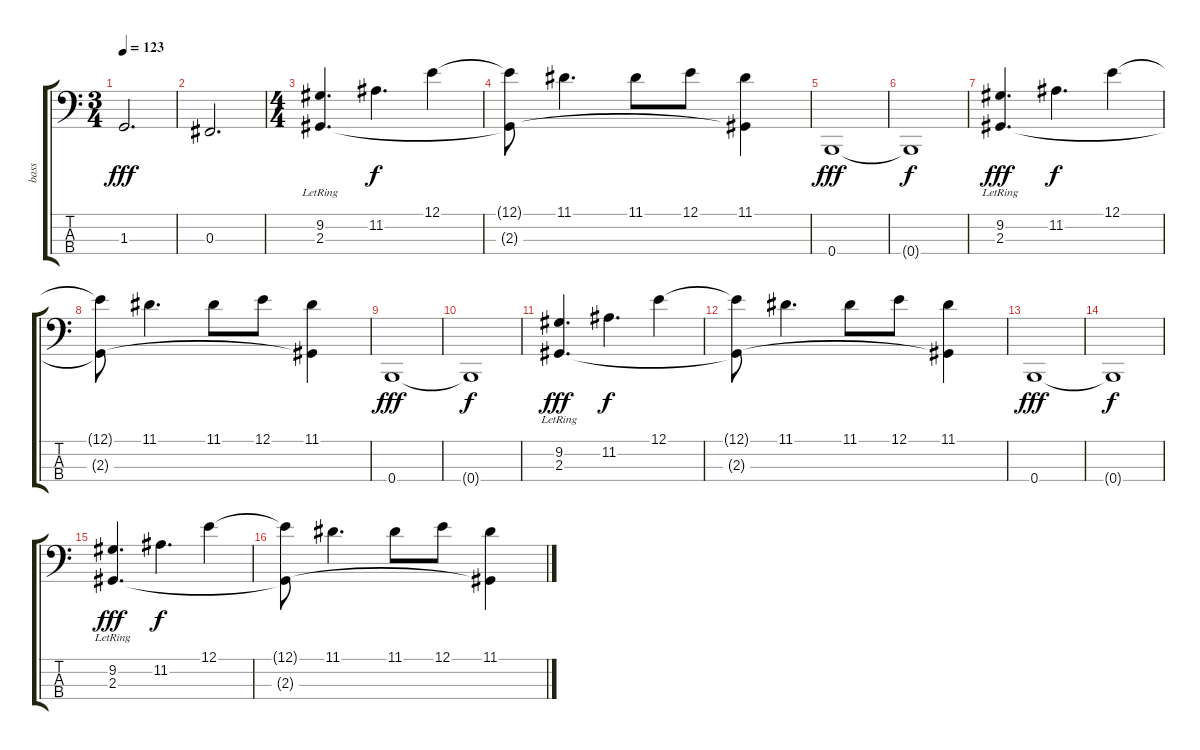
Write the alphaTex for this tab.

\track ("bass" "bass") {instrument electricbassfinger}
\staff {score tabs}
\tuning (E2 B1 Gb1 B0) {hide}
\ts (3 4)
\tempo 123
\clef f4
\ks c
1.3.2{d dy fff} |
0.3.2{d} |
\ts (4 4)
(9.2 2.3{lr}).4{d} 11.2.4{d dy f} 12.1.4 |
(12.1{t} 2.3{t}).8 11.1.4{d} 11.1.8 12.1.8 (11.1 2.3{t}).4 |
0.4.1{dy fff} |
0.4{t}.1{dy f} |
(9.2 2.3{lr}).4{d dy fff} 11.2.4{d dy f} 12.1.4 |
(12.1{t} 2.3{t}).8 11.1.4{d} 11.1.8 12.1.8 (11.1 2.3{t}).4 |
0.4.1{dy fff} |
0.4{t}.1{dy f} |
(9.2 2.3{lr}).4{d dy fff} 11.2.4{d dy f} 12.1.4 |
(12.1{t} 2.3{t}).8 11.1.4{d} 11.1.8 12.1.8 (11.1 2.3{t}).4 |
0.4.1{dy fff} |
0.4{t}.1{dy f} |
(9.2 2.3{lr}).4{d dy fff} 11.2.4{d dy f} 12.1.4 |
(12.1{t} 2.3{t}).8 11.1.4{d} 11.1.8 12.1.8 (11.1 2.3{t}).4
